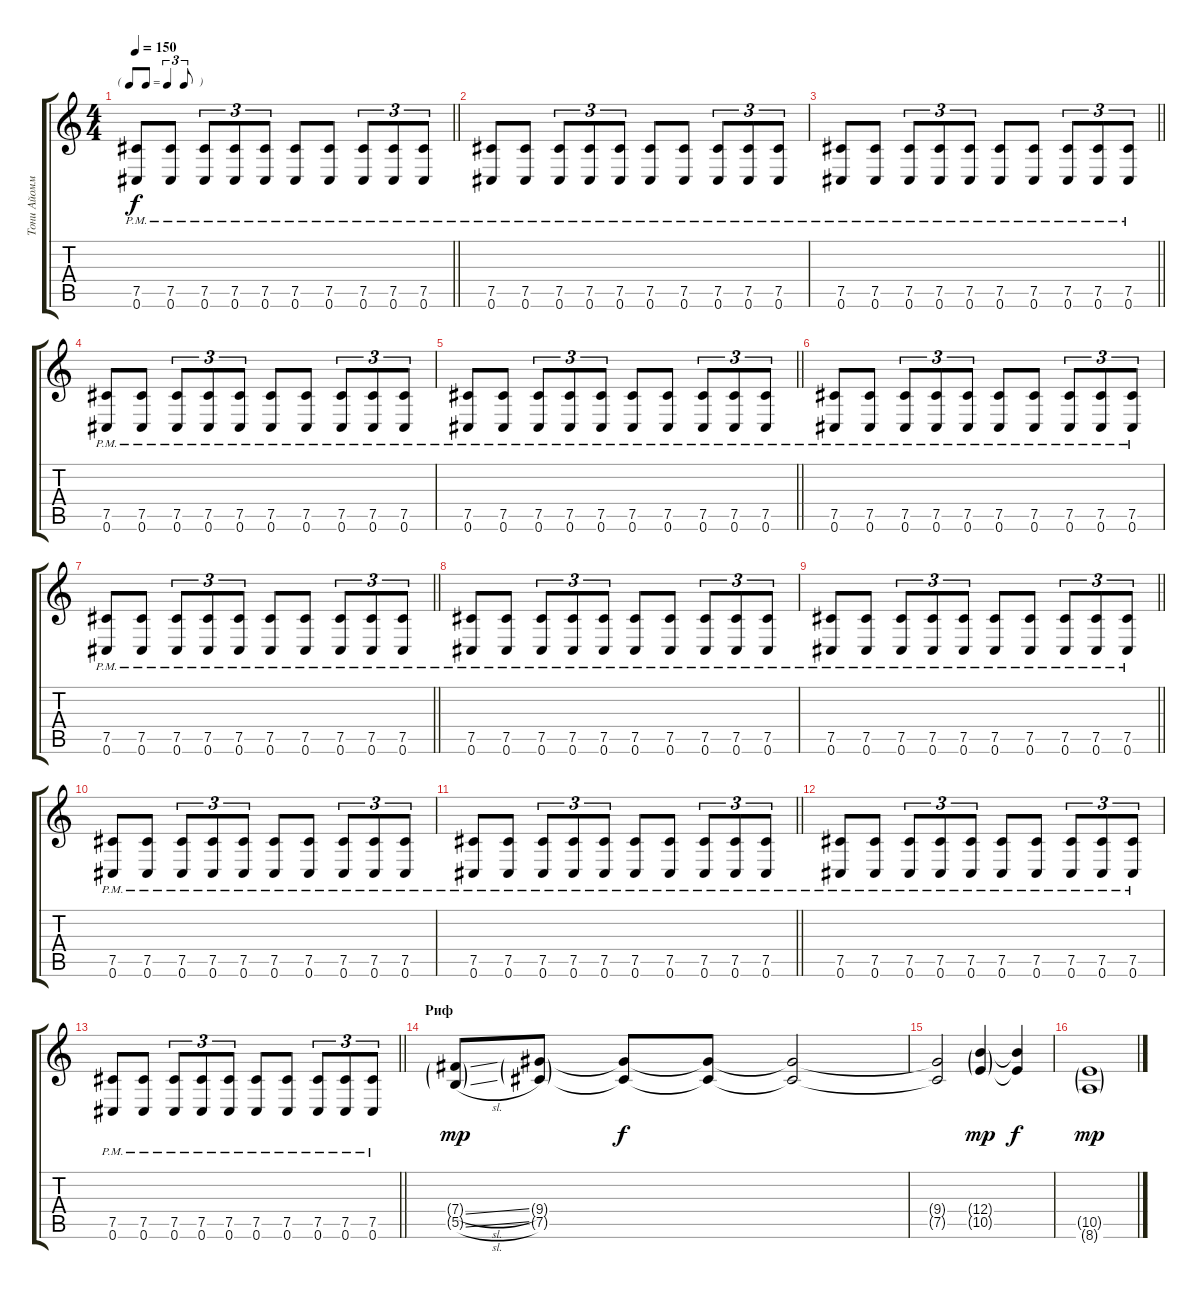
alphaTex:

\track ("Тони Айомми 2" "Тони Айомм") {instrument distortionguitar}
\staff {score tabs}
\tuning (Db4 Ab3 E3 B2 Gb2 Db2) {hide}
\ts (4 4)
\tf triplet8th
\tempo 150
\clef g2
\barLineRight lightlight
\ks c
(7.5{pm} 0.6).8{dy f volume 12} (7.5{pm} 0.6).8 (7.5{pm} 0.6).8{tu (3 2)} (7.5{pm} 0.6).8{tu (3 2)} (7.5{pm} 0.6).8{tu (3 2)} (7.5{pm} 0.6).8 (7.5{pm} 0.6).8 (7.5{pm} 0.6).8{tu (3 2)} (7.5{pm} 0.6).8{tu (3 2)} (7.5{pm} 0.6).8{tu (3 2)} |
(7.5{pm} 0.6).8{volume 12} (7.5{pm} 0.6).8 (7.5{pm} 0.6).8{tu (3 2)} (7.5{pm} 0.6).8{tu (3 2)} (7.5{pm} 0.6).8{tu (3 2)} (7.5{pm} 0.6).8 (7.5{pm} 0.6).8 (7.5{pm} 0.6).8{tu (3 2)} (7.5{pm} 0.6).8{tu (3 2)} (7.5{pm} 0.6).8{tu (3 2)} |
\barLineRight lightlight
(7.5{pm} 0.6).8{volume 12} (7.5{pm} 0.6).8 (7.5{pm} 0.6).8{tu (3 2)} (7.5{pm} 0.6).8{tu (3 2)} (7.5{pm} 0.6).8{tu (3 2)} (7.5{pm} 0.6).8 (7.5{pm} 0.6).8 (7.5{pm} 0.6).8{tu (3 2)} (7.5{pm} 0.6).8{tu (3 2)} (7.5{pm} 0.6).8{tu (3 2)} |
(7.5{pm} 0.6).8{volume 12} (7.5{pm} 0.6).8 (7.5{pm} 0.6).8{tu (3 2)} (7.5{pm} 0.6).8{tu (3 2)} (7.5{pm} 0.6).8{tu (3 2)} (7.5{pm} 0.6).8 (7.5{pm} 0.6).8 (7.5{pm} 0.6).8{tu (3 2)} (7.5{pm} 0.6).8{tu (3 2)} (7.5{pm} 0.6).8{tu (3 2)} |
\barLineRight lightlight
(7.5{pm} 0.6).8{volume 12} (7.5{pm} 0.6).8 (7.5{pm} 0.6).8{tu (3 2)} (7.5{pm} 0.6).8{tu (3 2)} (7.5{pm} 0.6).8{tu (3 2)} (7.5{pm} 0.6).8 (7.5{pm} 0.6).8 (7.5{pm} 0.6).8{tu (3 2)} (7.5{pm} 0.6).8{tu (3 2)} (7.5{pm} 0.6).8{tu (3 2)} |
(7.5{pm} 0.6).8{volume 12} (7.5{pm} 0.6).8 (7.5{pm} 0.6).8{tu (3 2)} (7.5{pm} 0.6).8{tu (3 2)} (7.5{pm} 0.6).8{tu (3 2)} (7.5{pm} 0.6).8 (7.5{pm} 0.6).8 (7.5{pm} 0.6).8{tu (3 2)} (7.5{pm} 0.6).8{tu (3 2)} (7.5{pm} 0.6).8{tu (3 2)} |
\barLineRight lightlight
(7.5{pm} 0.6).8{volume 12} (7.5{pm} 0.6).8 (7.5{pm} 0.6).8{tu (3 2)} (7.5{pm} 0.6).8{tu (3 2)} (7.5{pm} 0.6).8{tu (3 2)} (7.5{pm} 0.6).8 (7.5{pm} 0.6).8 (7.5{pm} 0.6).8{tu (3 2)} (7.5{pm} 0.6).8{tu (3 2)} (7.5{pm} 0.6).8{tu (3 2)} |
(7.5{pm} 0.6).8{volume 12} (7.5{pm} 0.6).8 (7.5{pm} 0.6).8{tu (3 2)} (7.5{pm} 0.6).8{tu (3 2)} (7.5{pm} 0.6).8{tu (3 2)} (7.5{pm} 0.6).8 (7.5{pm} 0.6).8 (7.5{pm} 0.6).8{tu (3 2)} (7.5{pm} 0.6).8{tu (3 2)} (7.5{pm} 0.6).8{tu (3 2)} |
\barLineRight lightlight
(7.5{pm} 0.6).8{volume 12} (7.5{pm} 0.6).8 (7.5{pm} 0.6).8{tu (3 2)} (7.5{pm} 0.6).8{tu (3 2)} (7.5{pm} 0.6).8{tu (3 2)} (7.5{pm} 0.6).8 (7.5{pm} 0.6).8 (7.5{pm} 0.6).8{tu (3 2)} (7.5{pm} 0.6).8{tu (3 2)} (7.5{pm} 0.6).8{tu (3 2)} |
(7.5{pm} 0.6).8{volume 12} (7.5{pm} 0.6).8 (7.5{pm} 0.6).8{tu (3 2)} (7.5{pm} 0.6).8{tu (3 2)} (7.5{pm} 0.6).8{tu (3 2)} (7.5{pm} 0.6).8 (7.5{pm} 0.6).8 (7.5{pm} 0.6).8{tu (3 2)} (7.5{pm} 0.6).8{tu (3 2)} (7.5{pm} 0.6).8{tu (3 2)} |
\barLineRight lightlight
(7.5{pm} 0.6).8{volume 12} (7.5{pm} 0.6).8 (7.5{pm} 0.6).8{tu (3 2)} (7.5{pm} 0.6).8{tu (3 2)} (7.5{pm} 0.6).8{tu (3 2)} (7.5{pm} 0.6).8 (7.5{pm} 0.6).8 (7.5{pm} 0.6).8{tu (3 2)} (7.5{pm} 0.6).8{tu (3 2)} (7.5{pm} 0.6).8{tu (3 2)} |
(7.5{pm} 0.6).8{volume 12} (7.5{pm} 0.6).8 (7.5{pm} 0.6).8{tu (3 2)} (7.5{pm} 0.6).8{tu (3 2)} (7.5{pm} 0.6).8{tu (3 2)} (7.5{pm} 0.6).8 (7.5{pm} 0.6).8 (7.5{pm} 0.6).8{tu (3 2)} (7.5{pm} 0.6).8{tu (3 2)} (7.5{pm} 0.6).8{tu (3 2)} |
\barLineRight lightlight
(7.5{pm} 0.6).8{volume 12} (7.5{pm} 0.6).8 (7.5{pm} 0.6).8{tu (3 2)} (7.5{pm} 0.6).8{tu (3 2)} (7.5{pm} 0.6).8{tu (3 2)} (7.5{pm} 0.6).8 (7.5{pm} 0.6).8 (7.5{pm} 0.6).8{tu (3 2)} (7.5{pm} 0.6).8{tu (3 2)} (7.5{pm} 0.6).8{tu (3 2)} |
\section ("" "Риф")
(7.4{sl g} 5.5{sl g}).8{dy mp} (9.4{g} 7.5{g}).8 (9.4{t} 7.5{t}).8{dy f} (9.4{t} 7.5{t}).8 (9.4{t} 7.5{t}).2 |
(9.4{t} 7.5{t}).2 (12.4{g} 10.5{g}).4{dy mp} (12.4{t} 10.5{t}).4{dy f} |
(10.5{g} 8.6{g}).1{dy mp}
